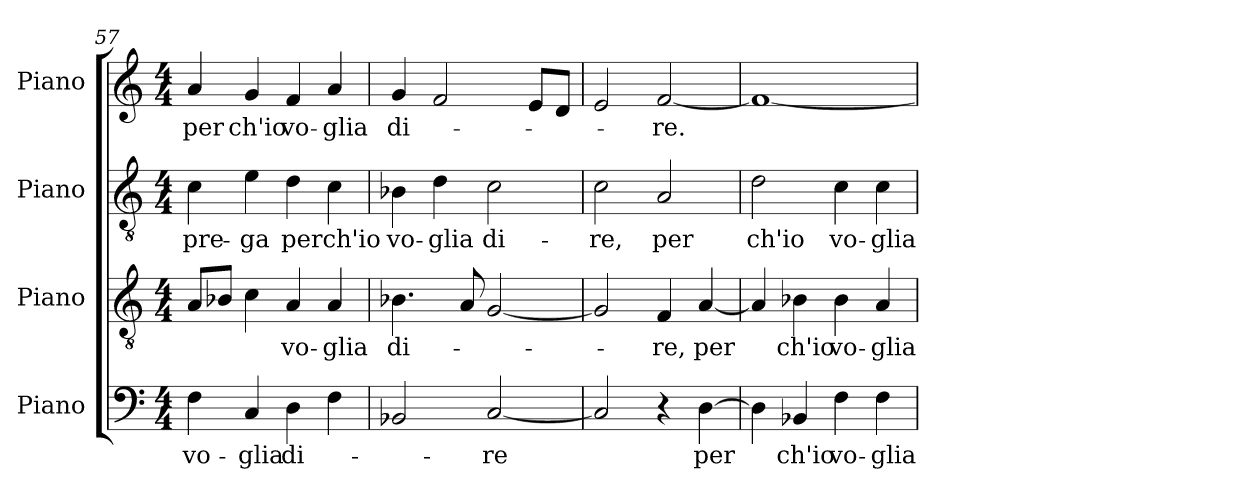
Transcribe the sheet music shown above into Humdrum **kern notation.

**kern	**text	**kern	**text	**kern	**text	**kern	**text
*part4	*part4	*part3	*part3	*part2	*part2	*part1	*part1
*staff4	*staff4	*staff3	*staff3	*staff2	*staff2	*staff1	*staff1
*I"Piano	*	*I"Piano	*	*I"Piano	*	*I"Piano	*
*I'Pno.	*	*I'Pno.	*	*I'Pno.	*	*I'Pno.	*
*clefF4	*	*clefGv2	*	*clefGv2	*	*clefG2	*
*	*	*ITrd7c12	*	*ITrd7c12	*	*	*
*k[]	*	*k[]	*	*k[]	*	*k[]	*
*C:	*	*C:	*	*C:	*	*C:	*
*M4/4	*	*M4/4	*	*M4/4	*	*M4/4	*
=57	=57	=57	=57	=57	=57	=57	=57
!	!LO:LY:b:color=#000000	!	!	!	!	!	!
!	!	!	!	!	!LO:LY:b:color=#000000	!	!
!	!	!	!	!	!	!	!LO:LY:b:color=#000000
4Fi\	vo-	8AAi/L	.	4Ci\	pre-	4ai/	per
.	.	8BB-i/J	.	.	.	.	.
!	!LO:LY:b:color=#000000	!	!	!	!	!	!
!	!	!	!	!	!LO:LY:b:color=#000000	!	!
!	!	!	!	!	!	!	!LO:LY:b:color=#000000
4Ci/	-glia	4Ci\	.	4Ei\	-ga	4gi/	ch'io
!	!LO:LY:b:color=#000000	!	!	!	!	!	!
!	!	!	!LO:LY:b:color=#000000	!	!	!	!
!	!	!	!	!	!LO:LY:b:color=#000000	!	!
!	!	!	!	!	!	!	!LO:LY:b:color=#000000
4Di\	di-	4AAi/	vo-	4Di\	per	4fi/	vo-
!	!	!	!LO:LY:b:color=#000000	!	!	!	!
!	!	!	!	!	!LO:LY:b:color=#000000	!	!
!	!	!	!	!	!	!	!LO:LY:b:color=#000000
4Fi\	.	4AAi/	-glia	4Ci\	ch'io	4ai/	-glia
=58	=58	=58	=58	=58	=58	=58	=58
!	!	!	!LO:LY:b:color=#000000	!	!	!	!
!	!	!	!	!	!LO:LY:b:color=#000000	!	!
!	!	!	!	!	!	!	!LO:LY:b:color=#000000
2BB-i/	.	4.BB-i\	di-	4BB-i\	vo-	4gi/	di-
!	!	!	!	!	!LO:LY:b:color=#000000	!	!
.	.	.	.	4Di\	-glia	2fi/	.
.	.	8AAi/	.	.	.	.	.
!	!LO:LY:b:color=#000000	!	!	!	!	!	!
!	!	!	!	!	!LO:LY:b:color=#000000	!	!
[2Ci/	-re	[2GGi/	.	2Ci\	di-	.	.
.	.	.	.	.	.	8ei/L	.
.	.	.	.	.	.	8di/J	.
=59	=59	=59	=59	=59	=59	=59	=59
!	!	!	!	!	!LO:LY:b:color=#000000	!	!
2Ci/]	.	2GGi/]	.	2Ci\	-re,	2ei/	.
!	!	!	!LO:LY:b:color=#000000	!	!	!	!
!	!	!	!	!	!LO:LY:b:color=#000000	!	!
!	!	!	!	!	!	!	!LO:LY:b:color=#000000
4r	.	4FFi/	-re,	2AAi/	per	[2fi/	-re.
!	!LO:LY:b:color=#000000	!	!	!	!	!	!
!	!	!	!LO:LY:b:color=#000000	!	!	!	!
[4Di\	per	[4AAi/	per	.	.	.	.
=60	=60	=60	=60	=60	=60	=60	=60
!	!	!	!	!	!LO:LY:b:color=#000000	!	!
4Di\]	.	4AAi/]	.	2Di\	ch'io	1fi_	.
!	!LO:LY:b:color=#000000	!	!	!	!	!	!
!	!	!	!LO:LY:b:color=#000000	!	!	!	!
4BB-i/	ch'io	4BB-i\	ch'io	.	.	.	.
!	!LO:LY:b:color=#000000	!	!	!	!	!	!
!	!	!	!LO:LY:b:color=#000000	!	!	!	!
!	!	!	!	!	!LO:LY:b:color=#000000	!	!
4Fi\	vo-	4BB-i\	vo-	4Ci\	vo-	.	.
!	!LO:LY:b:color=#000000	!	!	!	!	!	!
!	!	!	!LO:LY:b:color=#000000	!	!	!	!
!	!	!	!	!	!LO:LY:b:color=#000000	!	!
4Fi\	-glia	4AAi/	-glia	4Ci\	-glia	.	.
=	=	=	=	=	=	=	=
*-	*-	*-	*-	*-	*-	*-	*-
